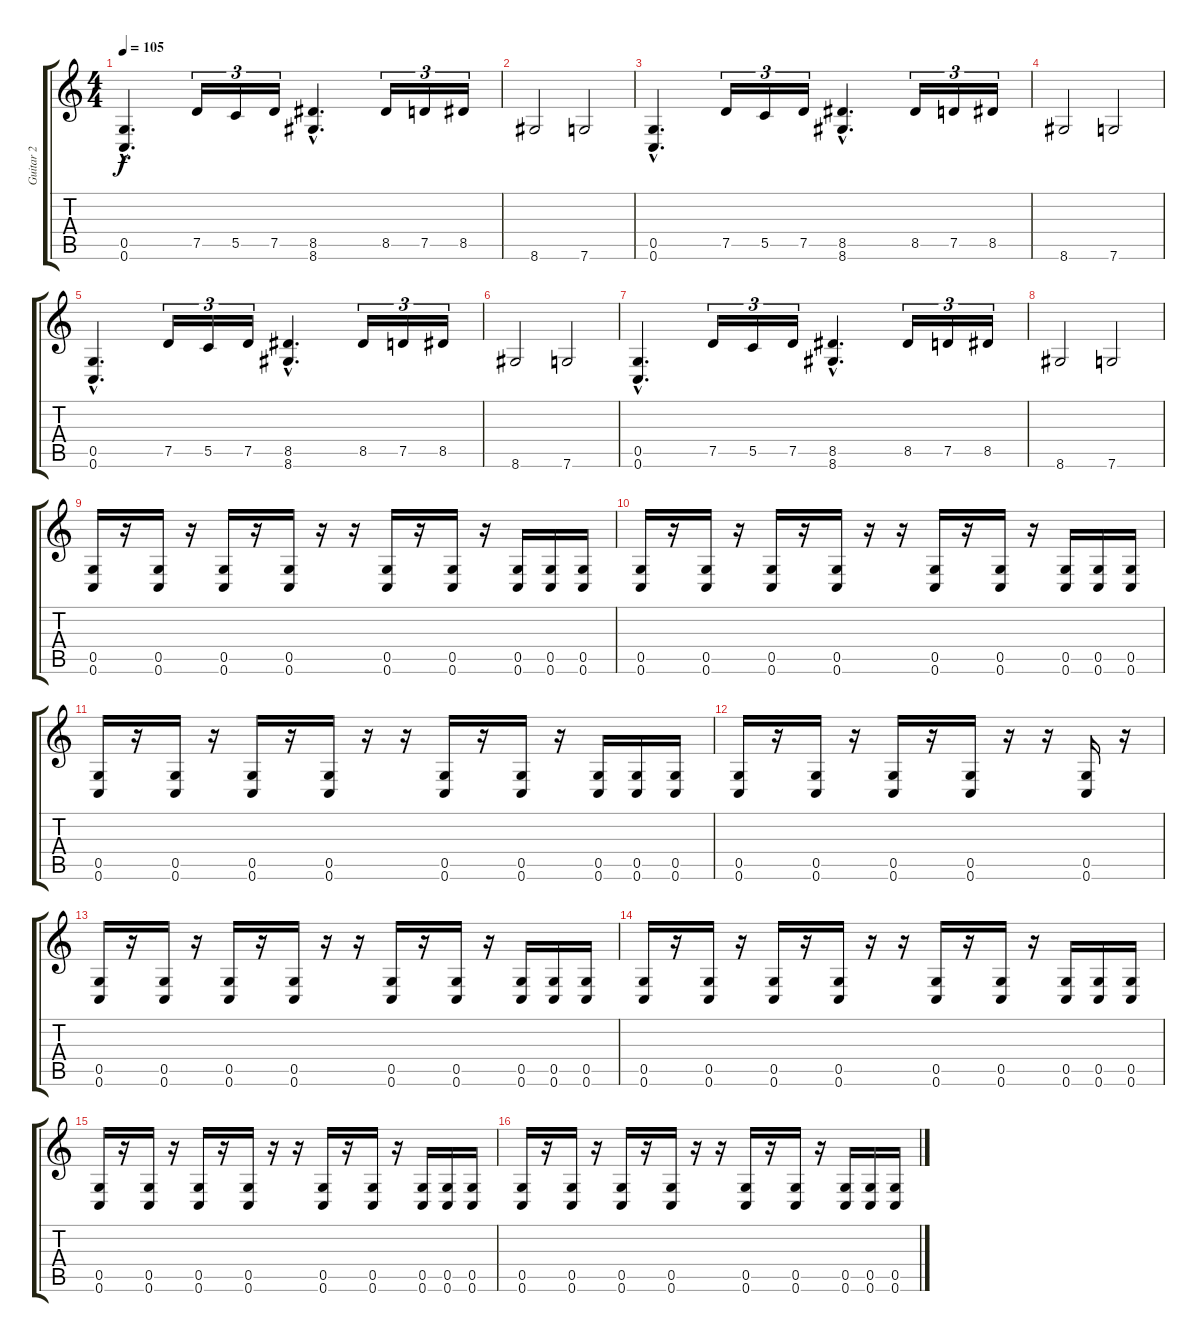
\track ("Guitar 2" "Guitar 2") {instrument distortionguitar}
\staff {score tabs}
\tuning (D4 A3 F3 C3 G2 C2) {hide}
\ts (4 4)
\tempo 105
\clef g2
\ks c
(0.5{hac} 0.6{hac}).4{d dy f} 7.5.16{tu (3 2)} 5.5.16{tu (3 2)} 7.5.16{tu (3 2)} (8.5{hac} 8.6{hac}).4{d} 8.5.16{tu (3 2)} 7.5.16{tu (3 2)} 8.5.16{tu (3 2)} |
8.6.2 7.6.2 |
(0.5{hac} 0.6{hac}).4{d} 7.5.16{tu (3 2)} 5.5.16{tu (3 2)} 7.5.16{tu (3 2)} (8.5{hac} 8.6{hac}).4{d} 8.5.16{tu (3 2)} 7.5.16{tu (3 2)} 8.5.16{tu (3 2)} |
8.6.2 7.6.2 |
(0.5{hac} 0.6{hac}).4{d} 7.5.16{tu (3 2)} 5.5.16{tu (3 2)} 7.5.16{tu (3 2)} (8.5{hac} 8.6{hac}).4{d} 8.5.16{tu (3 2)} 7.5.16{tu (3 2)} 8.5.16{tu (3 2)} |
8.6.2 7.6.2 |
(0.5{hac} 0.6{hac}).4{d} 7.5.16{tu (3 2)} 5.5.16{tu (3 2)} 7.5.16{tu (3 2)} (8.5{hac} 8.6{hac}).4{d} 8.5.16{tu (3 2)} 7.5.16{tu (3 2)} 8.5.16{tu (3 2)} |
8.6.2 7.6.2 |
(0.5 0.6).16 r.16 (0.5 0.6).16 r.16 (0.5 0.6).16 r.16 (0.5 0.6).16 r.16 r.16 (0.5 0.6).16 r.16 (0.5 0.6).16 r.16 (0.5 0.6).16 (0.5 0.6).16 (0.5 0.6).16 |
(0.5 0.6).16 r.16 (0.5 0.6).16 r.16 (0.5 0.6).16 r.16 (0.5 0.6).16 r.16 r.16 (0.5 0.6).16 r.16 (0.5 0.6).16 r.16 (0.5 0.6).16 (0.5 0.6).16 (0.5 0.6).16 |
(0.5 0.6).16 r.16 (0.5 0.6).16 r.16 (0.5 0.6).16 r.16 (0.5 0.6).16 r.16 r.16 (0.5 0.6).16 r.16 (0.5 0.6).16 r.16 (0.5 0.6).16 (0.5 0.6).16 (0.5 0.6).16 |
(0.5 0.6).16 r.16 (0.5 0.6).16 r.16 (0.5 0.6).16 r.16 (0.5 0.6).16 r.16 r.16 (0.5 0.6).16 r.16 |
(0.5 0.6).16 r.16 (0.5 0.6).16 r.16 (0.5 0.6).16 r.16 (0.5 0.6).16 r.16 r.16 (0.5 0.6).16 r.16 (0.5 0.6).16 r.16 (0.5 0.6).16 (0.5 0.6).16 (0.5 0.6).16 |
(0.5 0.6).16 r.16 (0.5 0.6).16 r.16 (0.5 0.6).16 r.16 (0.5 0.6).16 r.16 r.16 (0.5 0.6).16 r.16 (0.5 0.6).16 r.16 (0.5 0.6).16 (0.5 0.6).16 (0.5 0.6).16 |
(0.5 0.6).16 r.16 (0.5 0.6).16 r.16 (0.5 0.6).16 r.16 (0.5 0.6).16 r.16 r.16 (0.5 0.6).16 r.16 (0.5 0.6).16 r.16 (0.5 0.6).16 (0.5 0.6).16 (0.5 0.6).16 |
(0.5 0.6).16 r.16 (0.5 0.6).16 r.16 (0.5 0.6).16 r.16 (0.5 0.6).16 r.16 r.16 (0.5 0.6).16 r.16 (0.5 0.6).16 r.16 (0.5 0.6).16 (0.5 0.6).16 (0.5 0.6).16
